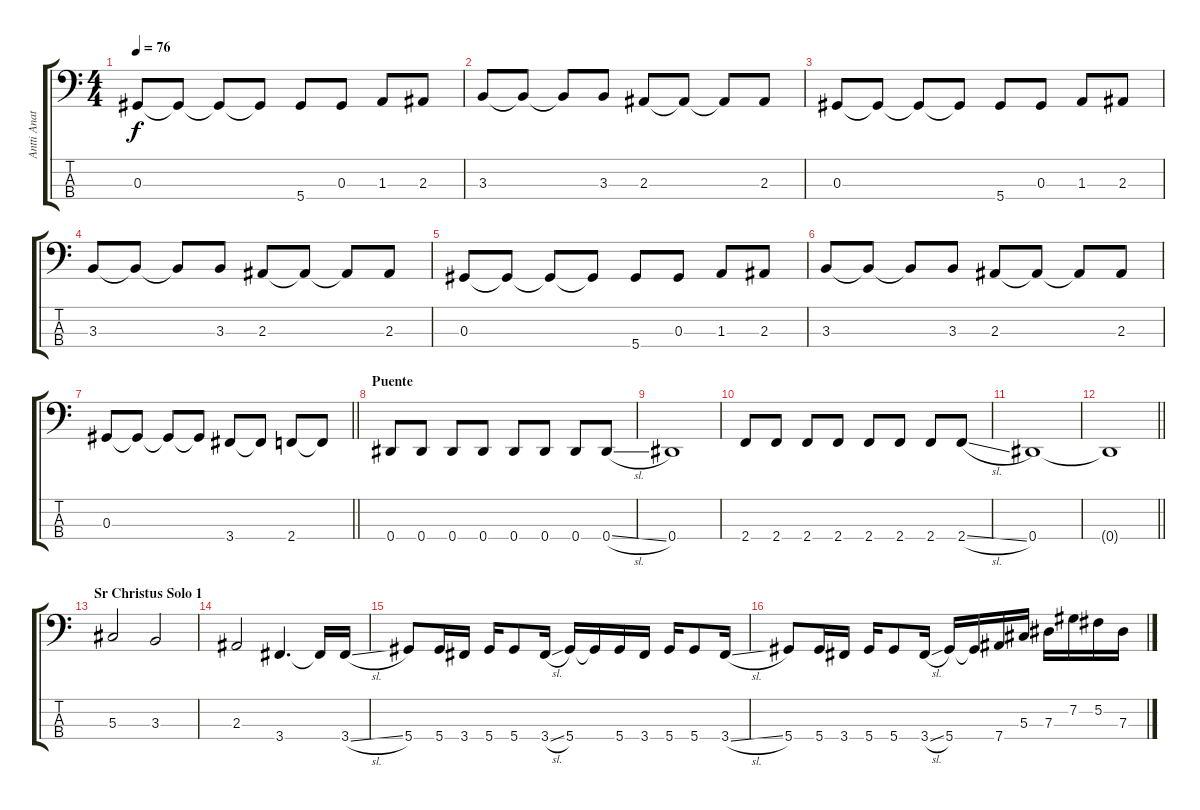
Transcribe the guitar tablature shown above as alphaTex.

\track ("Antti Anatomy" "Antti Anat") {instrument electricbassfinger}
\staff {score tabs}
\tuning (Gb2 Db2 Ab1 Eb1) {hide}
\ts (4 4)
\tempo 76
\clef f4
\ks c
0.3.8{dy f} 0.3{t}.8 0.3{t}.8 0.3{t}.8 5.4.8 0.3.8 1.3.8 2.3.8 |
3.3.8 3.3{t}.8 3.3{t}.8 3.3.8 2.3.8 2.3{t}.8 2.3{t}.8 2.3.8 |
0.3.8 0.3{t}.8 0.3{t}.8 0.3{t}.8 5.4.8 0.3.8 1.3.8 2.3.8 |
3.3.8 3.3{t}.8 3.3{t}.8 3.3.8 2.3.8 2.3{t}.8 2.3{t}.8 2.3.8 |
0.3.8 0.3{t}.8 0.3{t}.8 0.3{t}.8 5.4.8 0.3.8 1.3.8 2.3.8 |
3.3.8 3.3{t}.8 3.3{t}.8 3.3.8 2.3.8 2.3{t}.8 2.3{t}.8 2.3.8 |
\barLineRight lightlight
0.3.8 0.3{t}.8 0.3{t}.8 0.3{t}.8 3.4.8 3.4{t}.8 2.4.8 2.4{t}.8 |
\section ("" "Puente")
0.4.8 0.4.8 0.4.8 0.4.8 0.4.8 0.4.8 0.4.8 0.4{sl}.8 |
0.4.1 |
2.4.8 2.4.8 2.4.8 2.4.8 2.4.8 2.4.8 2.4.8 2.4{sl}.8 |
0.4.1 |
\barLineRight lightlight
0.4{t}.1 |
\section ("" "Sr Christus Solo 1")
5.3.2 3.3.2 |
2.3.2 3.4.4{d} 3.4{t}.16 3.4{sl}.16 |
5.4.8 5.4.16 3.4.16 5.4.16 5.4.8 3.4{sl}.16 5.4.16 5.4{t}.16 5.4.16 3.4.16 5.4.16 5.4.8 3.4{sl}.16 |
5.4.8 5.4.16 3.4.16 5.4.16 5.4.8 3.4{sl}.16 5.4.16 5.4{t}.16 7.4.16 5.3.16 7.3.16 7.2.16 5.2.16 7.3.16
